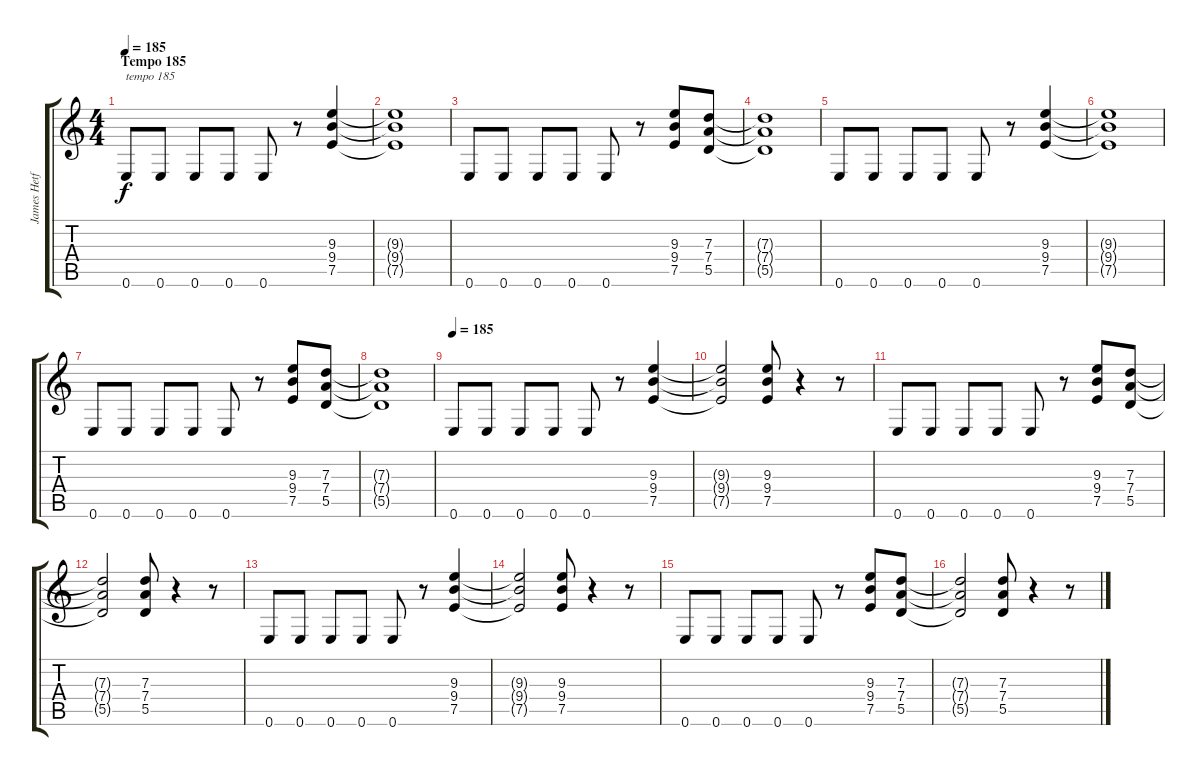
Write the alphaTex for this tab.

\track ("James Hetfield (Guitar)" "James Hetf") {instrument distortionguitar}
\staff {score tabs}
\tuning (E4 B3 G3 D3 A2 E2) {hide}
\ts (4 4)
\section ("" "Tempo 185")
\tempo 185
\clef g2
\ks c
0.6.8{txt "tempo 185" dy f} 0.6.8 0.6.8 0.6.8 0.6.8 r.8 (9.3 9.4 7.5).4 |
(9.3{t} 9.4{t} 7.5{t}).1 |
0.6.8 0.6.8 0.6.8 0.6.8 0.6.8 r.8 (9.3 9.4 7.5).8 (7.3 7.4 5.5).8 |
(7.3{t} 7.4{t} 5.5{t}).1 |
0.6.8 0.6.8 0.6.8 0.6.8 0.6.8 r.8 (9.3 9.4 7.5).4 |
(9.3{t} 9.4{t} 7.5{t}).1 |
0.6.8 0.6.8 0.6.8 0.6.8 0.6.8 r.8 (9.3 9.4 7.5).8 (7.3 7.4 5.5).8 |
(7.3{t} 7.4{t} 5.5{t}).1 |
\tempo 185
0.6.8 0.6.8 0.6.8 0.6.8 0.6.8 r.8 (9.3 9.4 7.5).4 |
(9.3{t} 9.4{t} 7.5{t}).2 (9.3 9.4 7.5).8 r.4 r.8 |
0.6.8 0.6.8 0.6.8 0.6.8 0.6.8 r.8 (9.3 9.4 7.5).8 (7.3 7.4 5.5).8 |
(7.3{t} 7.4{t} 5.5{t}).2 (7.3 7.4 5.5).8 r.4 r.8 |
0.6.8 0.6.8 0.6.8 0.6.8 0.6.8 r.8 (9.3 9.4 7.5).4 |
(9.3{t} 9.4{t} 7.5{t}).2 (9.3 9.4 7.5).8 r.4 r.8 |
0.6.8 0.6.8 0.6.8 0.6.8 0.6.8 r.8 (9.3 9.4 7.5).8 (7.3 7.4 5.5).8 |
(7.3{t} 7.4{t} 5.5{t}).2 (7.3 7.4 5.5).8 r.4 r.8
